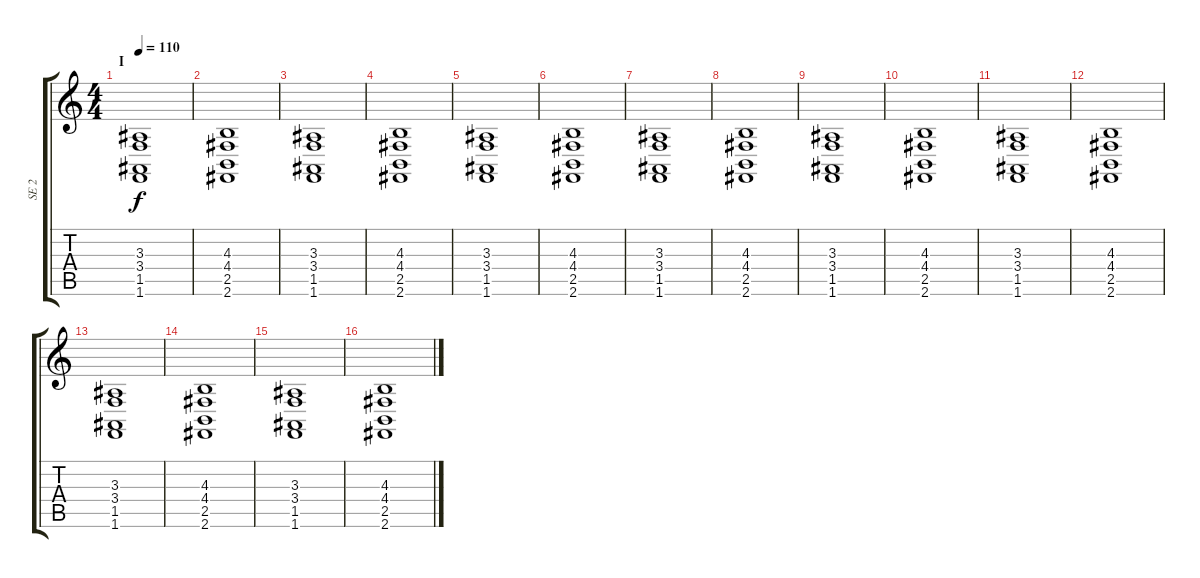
\track ("SE 2" "SE 2") {instrument stringensemble1}
\staff {score tabs}
\tuning (E4 B3 G3 D3 A2 E2) {hide}
\ts (4 4)
\section ("" "I")
\tempo 110
\clef g2
\ks c
(3.3 3.4 1.5 1.6).1{dy f volume 8 instrument stringensemble1} |
(4.3 4.4 2.5 2.6).1 |
(3.3 3.4 1.5 1.6).1 |
(4.3 4.4 2.5 2.6).1 |
(3.3 3.4 1.5 1.6).1 |
(4.3 4.4 2.5 2.6).1 |
(3.3 3.4 1.5 1.6).1 |
(4.3 4.4 2.5 2.6).1 |
(3.3 3.4 1.5 1.6).1 |
(4.3 4.4 2.5 2.6).1 |
(3.3 3.4 1.5 1.6).1 |
(4.3 4.4 2.5 2.6).1 |
(3.3 3.4 1.5 1.6).1 |
(4.3 4.4 2.5 2.6).1 |
(3.3 3.4 1.5 1.6).1 |
(4.3 4.4 2.5 2.6).1
